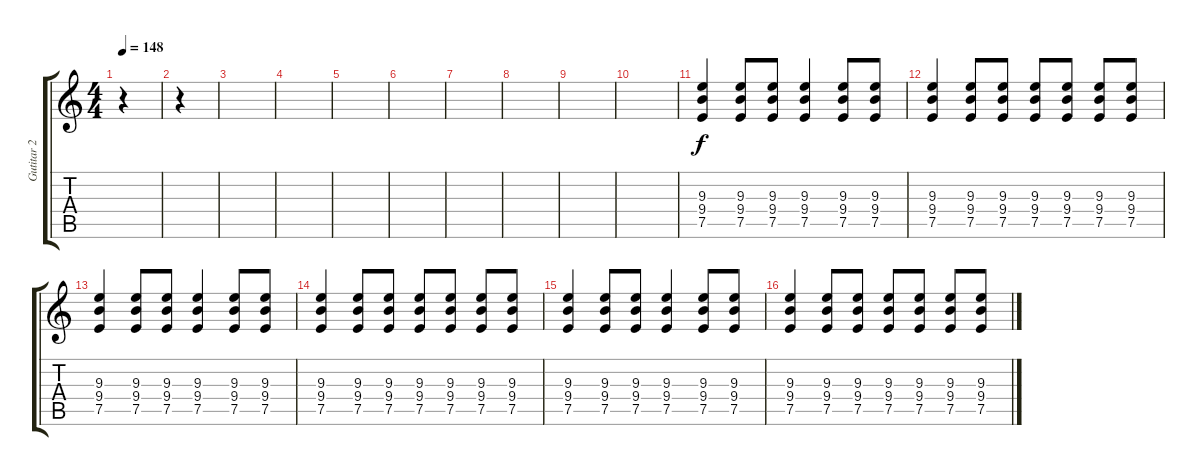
\track ("Gutitar 2" "Gutitar 2") {instrument overdrivenguitar}
\staff {score tabs}
\tuning (E4 B3 G3 D3 A2 E2) {hide}
\ts (4 4)
\tempo 148
\clef g2
\ks c
r.4{dy f} |
r.4 |
|
|
|
|
|
|
|
|
(9.3 9.4 7.5).4{volume 10} (9.3 9.4 7.5).8 (9.3 9.4 7.5).8 (9.3 9.4 7.5).4 (9.3 9.4 7.5).8 (9.3 9.4 7.5).8 |
(9.3 9.4 7.5).4 (9.3 9.4 7.5).8 (9.3 9.4 7.5).8 (9.3 9.4 7.5).8 (9.3 9.4 7.5).8 (9.3 9.4 7.5).8 (9.3 9.4 7.5).8 |
(9.3 9.4 7.5).4 (9.3 9.4 7.5).8 (9.3 9.4 7.5).8 (9.3 9.4 7.5).4 (9.3 9.4 7.5).8 (9.3 9.4 7.5).8 |
(9.3 9.4 7.5).4 (9.3 9.4 7.5).8 (9.3 9.4 7.5).8 (9.3 9.4 7.5).8 (9.3 9.4 7.5).8 (9.3 9.4 7.5).8 (9.3 9.4 7.5).8 |
(9.3 9.4 7.5).4 (9.3 9.4 7.5).8 (9.3 9.4 7.5).8 (9.3 9.4 7.5).4 (9.3 9.4 7.5).8 (9.3 9.4 7.5).8 |
(9.3 9.4 7.5).4 (9.3 9.4 7.5).8 (9.3 9.4 7.5).8 (9.3 9.4 7.5).8 (9.3 9.4 7.5).8 (9.3 9.4 7.5).8 (9.3 9.4 7.5).8
